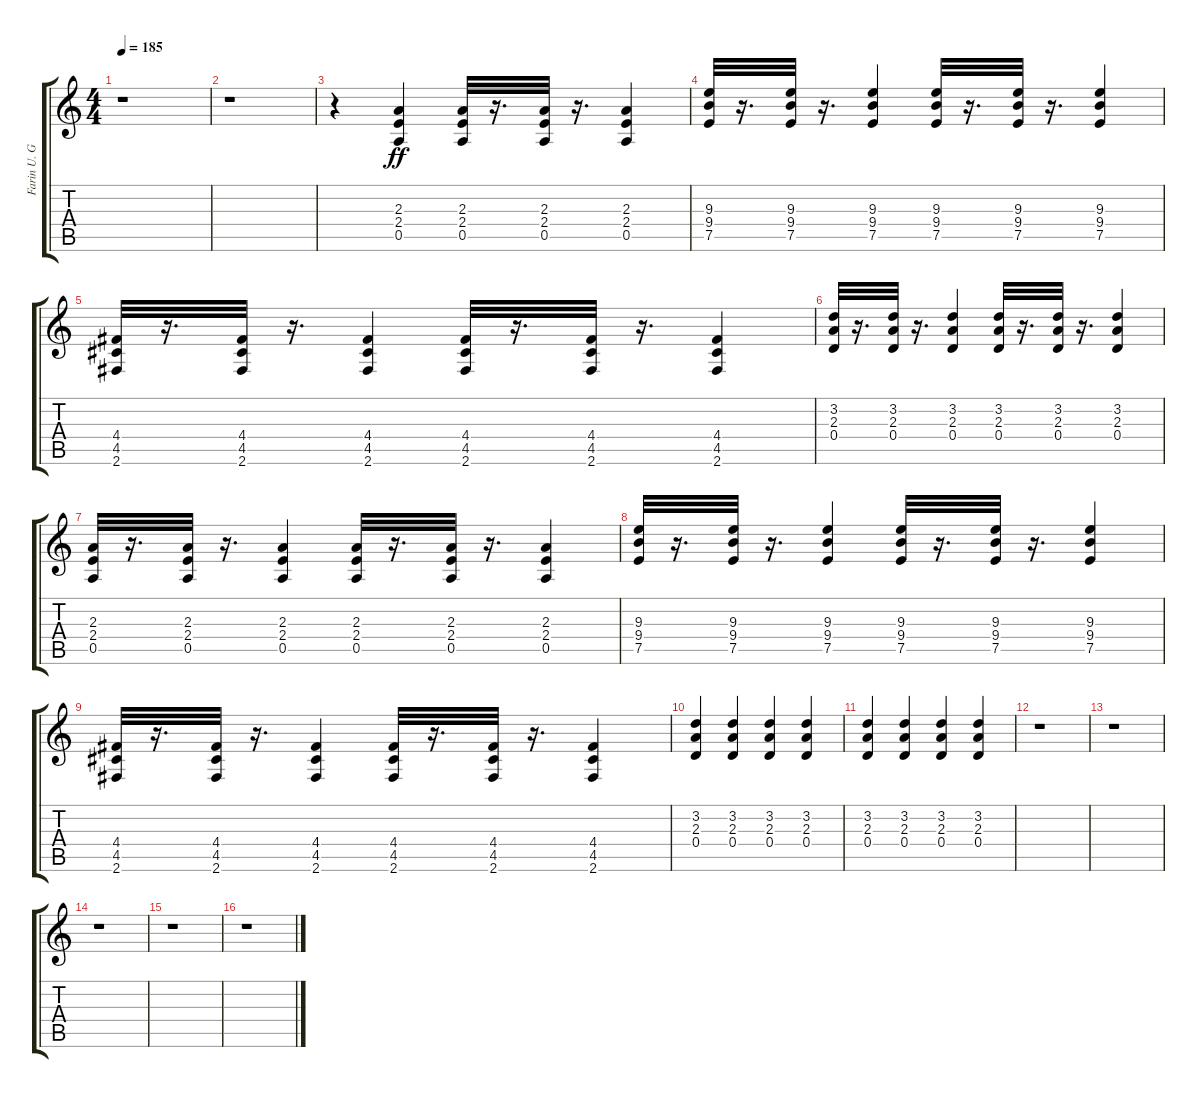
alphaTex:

\track ("Farin U. Guitar" "Farin U. G") {instrument distortionguitar}
\staff {score tabs}
\tuning (E4 B3 G3 D3 A2 E2) {hide}
\ts (4 4)
\tempo 185
\clef g2
\ks c
r.1{dy fff} |
r.1 |
r.4 (2.3 2.4 0.5).4{dy ff} (2.3 2.4 0.5).32 r.16{d} (2.3 2.4 0.5).32 r.16{d} (2.3 2.4 0.5).4 |
(9.3 9.4 7.5).32 r.16{d} (9.3 9.4 7.5).32 r.16{d} (9.3 9.4 7.5).4 (9.3 9.4 7.5).32 r.16{d} (9.3 9.4 7.5).32 r.16{d} (9.3 9.4 7.5).4 |
(4.4 4.5 2.6).32 r.16{d} (4.4 4.5 2.6).32 r.16{d} (4.4 4.5 2.6).4 (4.4 4.5 2.6).32 r.16{d} (4.4 4.5 2.6).32 r.16{d} (4.4 4.5 2.6).4 |
(3.2 2.3 0.4).32 r.16{d} (3.2 2.3 0.4).32 r.16{d} (3.2 2.3 0.4).4 (3.2 2.3 0.4).32 r.16{d} (3.2 2.3 0.4).32 r.16{d} (3.2 2.3 0.4).4 |
(2.3 2.4 0.5).32 r.16{d} (2.3 2.4 0.5).32 r.16{d} (2.3 2.4 0.5).4 (2.3 2.4 0.5).32 r.16{d} (2.3 2.4 0.5).32 r.16{d} (2.3 2.4 0.5).4 |
(9.3 9.4 7.5).32 r.16{d} (9.3 9.4 7.5).32 r.16{d} (9.3 9.4 7.5).4 (9.3 9.4 7.5).32 r.16{d} (9.3 9.4 7.5).32 r.16{d} (9.3 9.4 7.5).4 |
(4.4 4.5 2.6).32 r.16{d} (4.4 4.5 2.6).32 r.16{d} (4.4 4.5 2.6).4 (4.4 4.5 2.6).32 r.16{d} (4.4 4.5 2.6).32 r.16{d} (4.4 4.5 2.6).4 |
(3.2 2.3 0.4).4 (3.2 2.3 0.4).4 (3.2 2.3 0.4).4 (3.2 2.3 0.4).4 |
(3.2 2.3 0.4).4 (3.2 2.3 0.4).4 (3.2 2.3 0.4).4 (3.2 2.3 0.4).4 |
r.1 |
r.1 |
r.1 |
r.1 |
r.1
